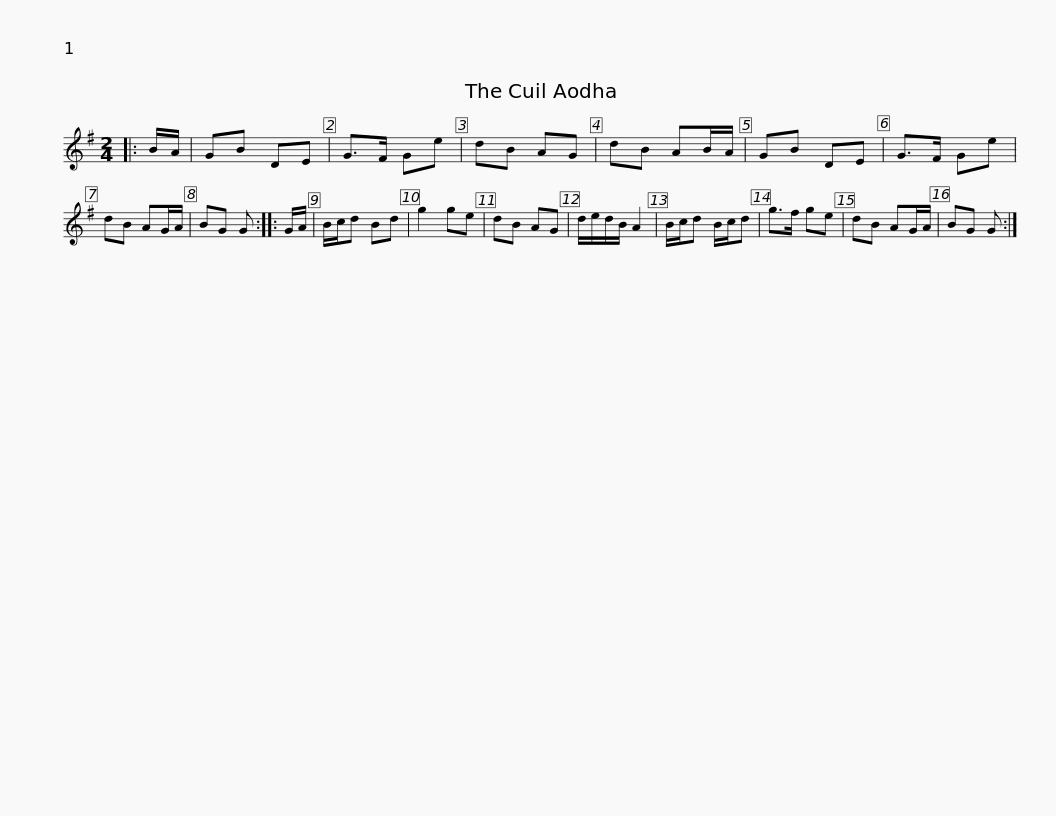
X:1
L:1/8
M:2/4
I:linebreak $
K:G
V:1 treble
V:1
|: B/A/ | GB DE | G>F Ge | dB AG | dB AB/A/ | %5
 GB DE | G>F Ge | dB AG/A/ | BG G :: G/A/ |$ %10
 B/c/d Bd | g2 ge | dB AG | d/e/d/B/ A2 | B/c/d B/c/d | %15
 g>f ge | dB AG/A/ | BG G :| %18
